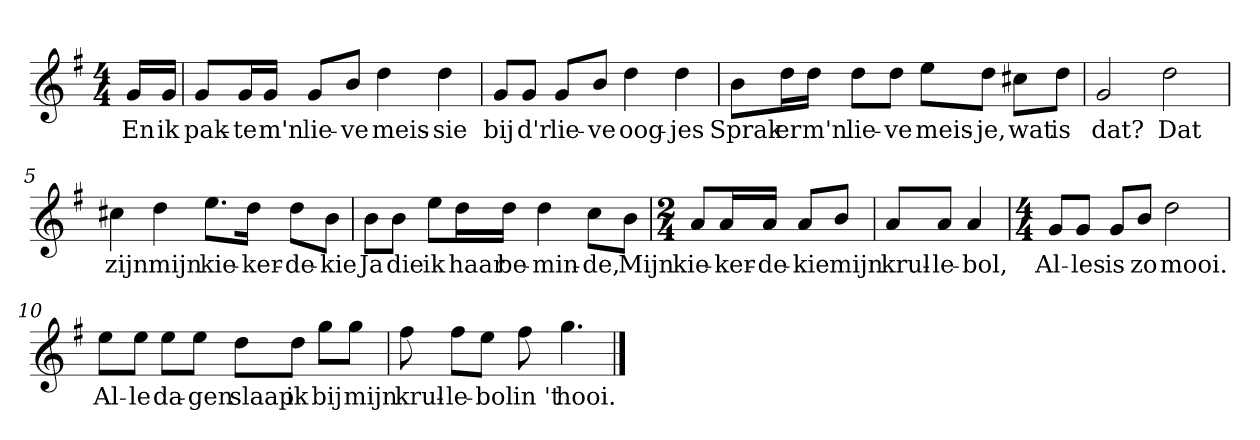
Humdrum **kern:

**kern	**text
*part1	*part1
*staff1	*staff1
*clefG2	*
*k[f#]	*
*G:	*
*M4/4	*
*MM120	*
=	=
16g/LL	En
16g/JJ	ik
=1	=1
8g/L	pak-
16g/L	-te
16g/JJ	m'n
8g/L	lie-
8b/J	-ve
4dd	meis-
4dd	-sie
=2	=2
8g/L	bij
8g/J	d'r
8g/L	lie-
8b/J	-ve
4dd	oog-
4dd	-jes
=3	=3
8b\L	Sprak
16dd\L	er
16dd\JJ	m'n
8dd\L	lie-
8dd\J	-ve
8ee\L	meis-
8dd\J	-je,
8cc#X\L	wat
8dd\J	is
=4	=4
2g	dat?
2dd	Dat
=5	=5
4cc#X	zijn
4dd	mijn
8.ee\L	kie-
16dd\Jk	-ker-
8dd\L	-de-
8b\J	-kie
=6	=6
8b\L	Ja
8b\J	die
8ee\L	ik
16dd\L	haar
16dd\JJ	be-
4dd	-min-
8cc\L	-de,
8b\J	Mijn
=7	=7
*M2/4	*
8a/L	kie-
16a/L	-ker-
16a/JJ	-de-
8a/L	-kie
8b/J	mijn
=8	=8
8a/L	krul-
8a/J	-le-
4a	-bol,
=9	=9
*M4/4	*
8g/L	Al-
8g/J	-les
8g/L	is
8b/J	zo
2dd	mooi.
=10	=10
8ee\L	Al-
8ee\J	-le
8ee\L	da-
8ee\J	-gen
8dd\L	slaap
8dd\J	ik
8gg\L	bij
8gg\J	mijn
=11	=11
8ff#	krul-
8ff#\L	-le-
8ee\J	-bol
8ff#	in 't
4.gg	hooi.
==	==
*-	*-
